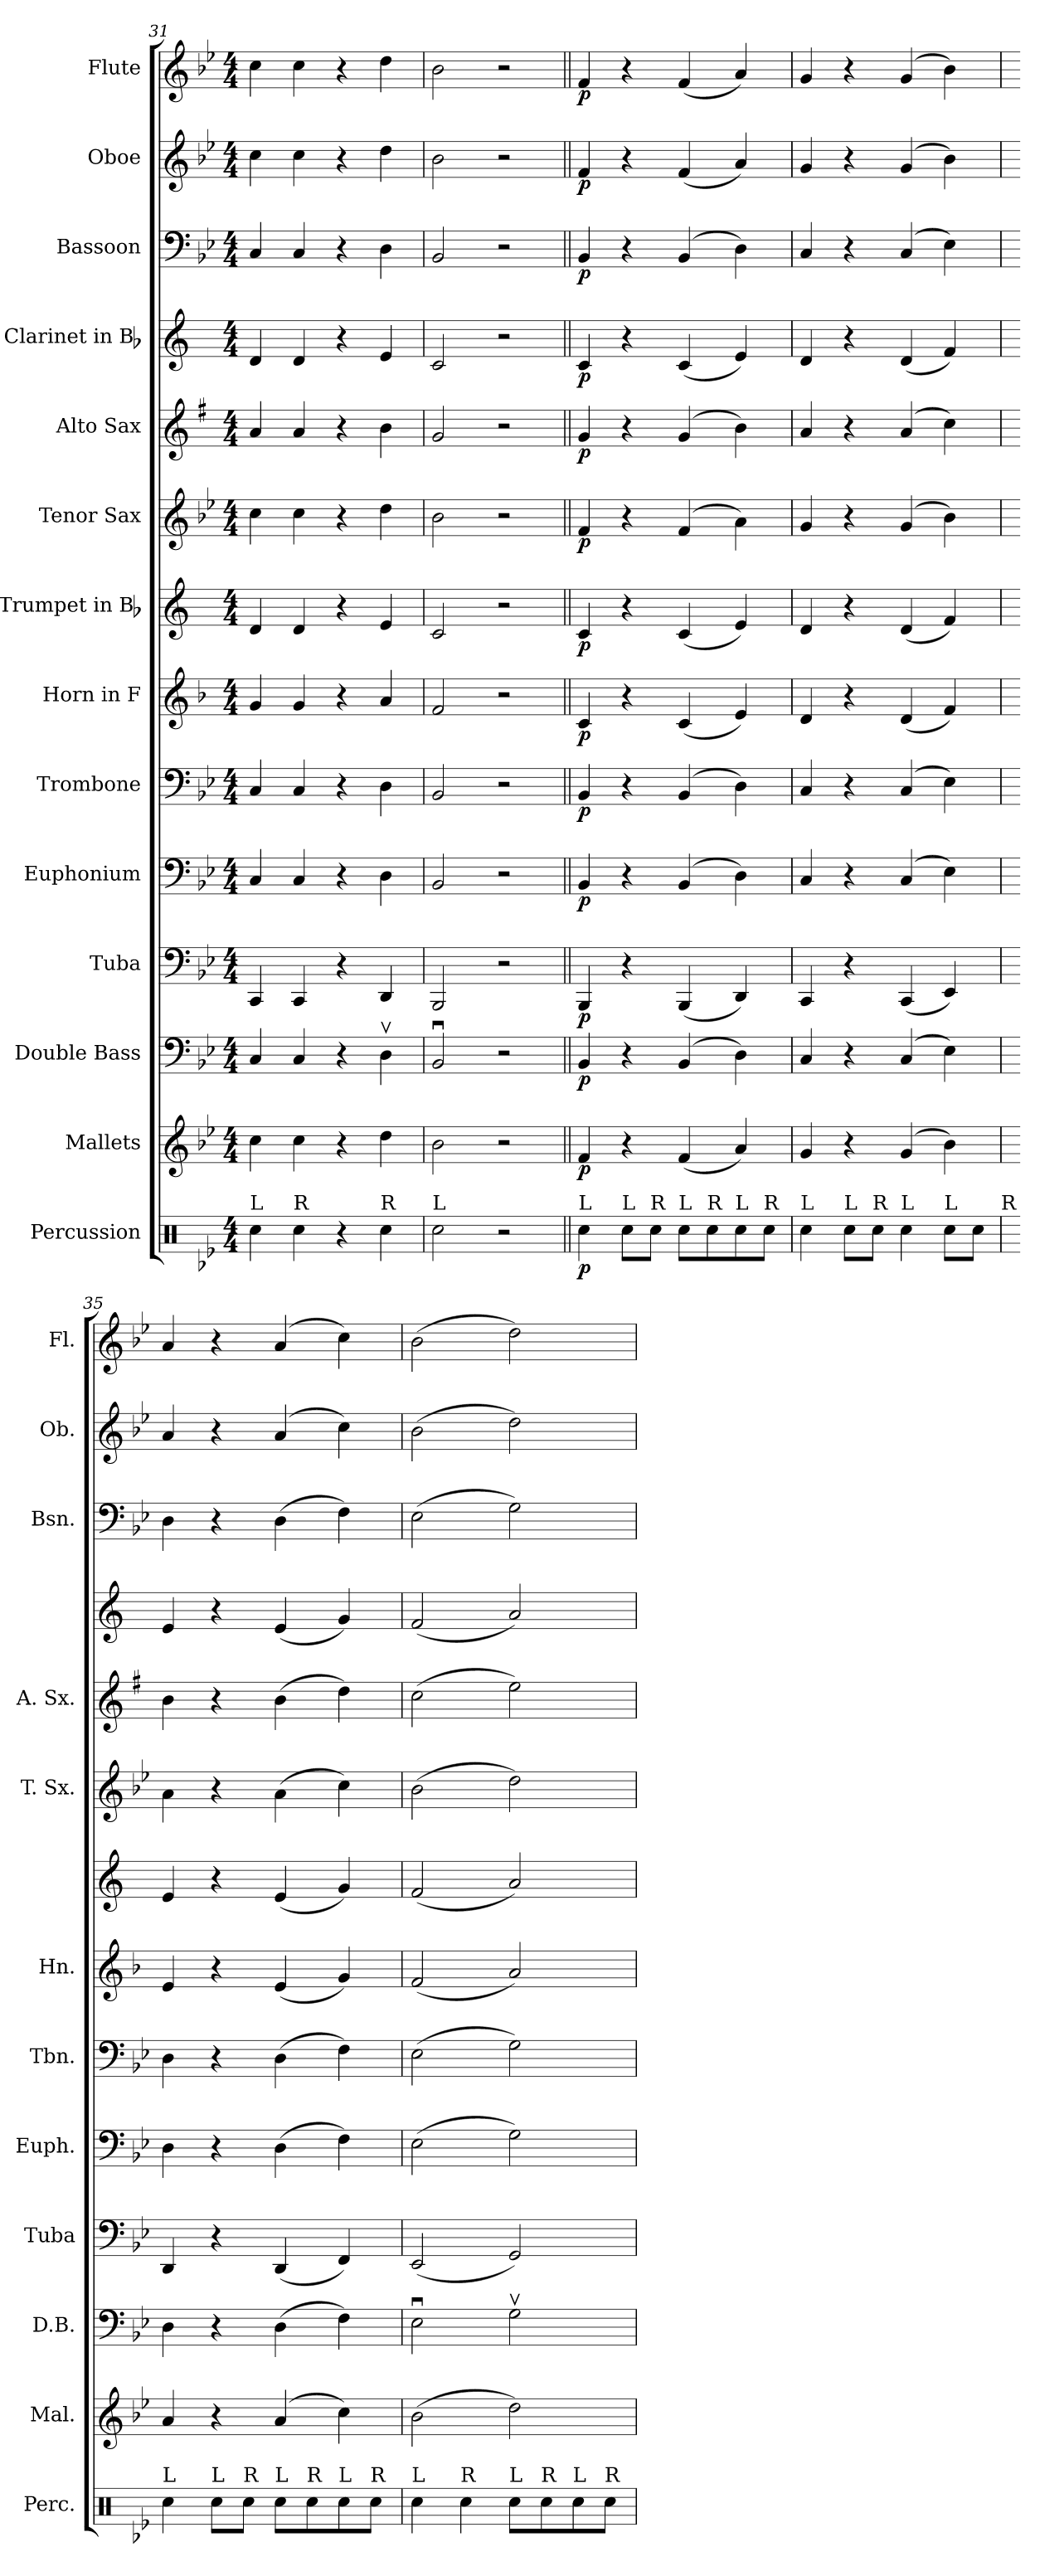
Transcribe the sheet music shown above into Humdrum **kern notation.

**kern	**dynam	**kern	**dynam	**kern	**dynam	**kern	**dynam	**kern	**dynam	**kern	**dynam	**kern	**dynam	**kern	**dynam	**kern	**dynam	**kern	**dynam	**kern	**dynam	**kern	**dynam	**kern	**dynam	**kern	**dynam
*part14	*part14	*part13	*part13	*part12	*part12	*part11	*part11	*part10	*part10	*part9	*part9	*part8	*part8	*part7	*part7	*part6	*part6	*part5	*part5	*part4	*part4	*part3	*part3	*part2	*part2	*part1	*part1
*staff14	*staff14	*staff13	*staff13	*staff12	*staff12	*staff11	*staff11	*staff10	*staff10	*staff9	*staff9	*staff8	*staff8	*staff7	*staff7	*staff6	*staff6	*staff5	*staff5	*staff4	*staff4	*staff3	*staff3	*staff2	*staff2	*staff1	*staff1
*I"Percussion	*	*I"Mallets	*	*I"Double Bass	*	*I"Tuba	*	*I"Euphonium	*	*I"Trombone	*	*I"Horn in F	*	*I"Trumpet in Bb	*	*I"Tenor Sax	*	*I"Alto Sax	*	*I"Clarinet in Bb	*	*I"Bassoon	*	*I"Oboe	*	*I"Flute	*
*I'Perc.	*	*I'Mal.	*	*I'D.B.	*	*I'Tuba	*	*I'Euph.	*	*I'Tbn.	*	*I'Hn.	*	*	*	*I'T. Sx.	*	*I'A. Sx.	*	*	*	*I'Bsn.	*	*I'Ob.	*	*I'Fl.	*
*clefX	*	*clefG2	*	*clefF4	*	*clefF4	*	*clefF4	*	*clefF4	*	*clefG2	*	*clefG2	*	*clefG2	*	*clefG2	*	*clefG2	*	*clefF4	*	*clefG2	*	*clefG2	*
*	*	*	*	*ITrd7c12	*	*	*	*	*	*	*	*ITrd4c7	*	*ITrd1c2	*	*ITrd8c14	*	*ITrd5c9	*	*ITrd1c2	*	*	*	*	*	*	*
*k[b-e-]	*	*k[b-e-]	*	*k[b-e-]	*	*k[b-e-]	*	*k[b-e-]	*	*k[b-e-]	*	*k[b-e-]	*	*k[b-e-]	*	*k[b-e-]	*	*k[b-e-]	*	*k[b-e-]	*	*k[b-e-]	*	*k[b-e-]	*	*k[b-e-]	*
*B-:	*	*B-:	*	*B-:	*	*B-:	*	*B-:	*	*B-:	*	*B-:	*	*B-:	*	*B-:	*	*B-:	*	*B-:	*	*B-:	*	*B-:	*	*B-:	*
*M4/4	*	*M4/4	*	*M4/4	*	*M4/4	*	*M4/4	*	*M4/4	*	*M4/4	*	*M4/4	*	*M4/4	*	*M4/4	*	*M4/4	*	*M4/4	*	*M4/4	*	*M4/4	*
=31	=31	=31	=31	=31	=31	=31	=31	=31	=31	=31	=31	=31	=31	=31	=31	=31	=31	=31	=31	=31	=31	=31	=31	=31	=31	=31	=31
!LO:TX:a:t=L	!	!	!	!	!	!	!	!	!	!	!	!	!	!	!	!	!	!	!	!	!	!	!	!	!	!	!
4Rcc\	.	4cc\	.	4CC/	.	4CC/	.	4C/	.	4C/	.	4c/	.	4c/	.	4c\	.	4c/	.	4c/	.	4C/	.	4cc\	.	4cc\	.
!LO:TX:a:t=R	!	!	!	!	!	!	!	!	!	!	!	!	!	!	!	!	!	!	!	!	!	!	!	!	!	!	!
4Rcc\	.	4cc\	.	4CC/	.	4CC/	.	4C/	.	4C/	.	4c/	.	4c/	.	4c\	.	4c/	.	4c/	.	4C/	.	4cc\	.	4cc\	.
4r	.	4r	.	4r	.	4r	.	4r	.	4r	.	4r	.	4r	.	4r	.	4r	.	4r	.	4r	.	4r	.	4r	.
!LO:TX:a:t=R	!	!	!	!	!	!	!	!	!	!	!	!	!	!	!	!	!	!	!	!	!	!	!	!	!	!	!
4Rcc\	.	4dd\	.	4DDv>\	.	4DD/	.	4D\	.	4D\	.	4d/	.	4d/	.	4d\	.	4d\	.	4d/	.	4D\	.	4dd\	.	4dd\	.
=32	=32	=32	=32	=32	=32	=32	=32	=32	=32	=32	=32	=32	=32	=32	=32	=32	=32	=32	=32	=32	=32	=32	=32	=32	=32	=32	=32
!LO:TX:a:t=L	!	!	!	!	!	!	!	!	!	!	!	!	!	!	!	!	!	!	!	!	!	!	!	!	!	!	!
2Rcc\	.	2b-\	.	2BBB-u>/	.	2BBB-/	.	2BB-/	.	2BB-/	.	2B-/	.	2B-/	.	2B-\	.	2B-/	.	2B-/	.	2BB-/	.	2b-\	.	2b-\	.
2r	.	2r	.	2r	.	2r	.	2r	.	2r	.	2r	.	2r	.	2r	.	2r	.	2r	.	2r	.	2r	.	2r	.
!!LO:PB:g=z
=33||	=33||	=33||	=33||	=33||	=33||	=33||	=33||	=33||	=33||	=33||	=33||	=33||	=33||	=33||	=33||	=33||	=33||	=33||	=33||	=33||	=33||	=33||	=33||	=33||	=33||	=33||	=33||
!LO:TX:a:t=L	!	!	!	!	!	!	!	!	!	!	!	!	!	!	!	!	!	!	!	!	!	!	!	!	!	!	!
!	!LO:DY:b	!	!LO:DY:b	!	!LO:DY:b	!	!LO:DY:b	!	!LO:DY:b	!	!LO:DY:b	!	!LO:DY:b	!	!LO:DY:b	!	!LO:DY:b	!	!LO:DY:b	!	!LO:DY:b	!	!LO:DY:b	!	!LO:DY:b	!	!LO:DY:b
4Rcc\	p	4f/	p	4BBB-/	p	4BBB-/	p	4BB-/	p	4BB-/	p	4F/	p	4B-/	p	4F/	p	4B-/	p	4B-/	p	4BB-/	p	4f/	p	4f/	p
!LO:TX:a:t=L	!	!	!	!	!	!	!	!	!	!	!	!	!	!	!	!	!	!	!	!	!	!	!	!	!	!	!
8Rcc\L	.	4r	.	4r	.	4r	.	4r	.	4r	.	4r	.	4r	.	4r	.	4r	.	4r	.	4r	.	4r	.	4r	.
!LO:TX:a:t=R	!	!	!	!	!	!	!	!	!	!	!	!	!	!	!	!	!	!	!	!	!	!	!	!	!	!	!
8Rcc\J	.	.	.	.	.	.	.	.	.	.	.	.	.	.	.	.	.	.	.	.	.	.	.	.	.	.	.
!LO:TX:a:t=L	!	!	!	!	!	!	!	!	!	!	!	!	!	!	!	!	!	!	!	!	!	!	!	!	!	!	!
8Rcc\L	.	(<4f/	.	(4BBB-/	.	(<4BBB-/	.	(4BB-/	.	(4BB-/	.	(<4F/	.	(<4B-/	.	(4F/	.	(4B-/	.	(<4B-/	.	(4BB-/	.	(<4f/	.	(<4f/	.
!LO:TX:a:t=R	!	!	!	!	!	!	!	!	!	!	!	!	!	!	!	!	!	!	!	!	!	!	!	!	!	!	!
8Rcc\	.	.	.	.	.	.	.	.	.	.	.	.	.	.	.	.	.	.	.	.	.	.	.	.	.	.	.
!LO:TX:a:t=L	!	!	!	!	!	!	!	!	!	!	!	!	!	!	!	!	!	!	!	!	!	!	!	!	!	!	!
8Rcc\	.	4a/)	.	4DD\)	.	4DD/)	.	4D\)	.	4D\)	.	4A/)	.	4d/)	.	4A\)	.	4d\)	.	4d/)	.	4D\)	.	4a/)	.	4a/)	.
!LO:TX:a:t=R	!	!	!	!	!	!	!	!	!	!	!	!	!	!	!	!	!	!	!	!	!	!	!	!	!	!	!
8Rcc\J	.	.	.	.	.	.	.	.	.	.	.	.	.	.	.	.	.	.	.	.	.	.	.	.	.	.	.
=34	=34	=34	=34	=34	=34	=34	=34	=34	=34	=34	=34	=34	=34	=34	=34	=34	=34	=34	=34	=34	=34	=34	=34	=34	=34	=34	=34
!LO:TX:a:t=L	!	!	!	!	!	!	!	!	!	!	!	!	!	!	!	!	!	!	!	!	!	!	!	!	!	!	!
4Rcc\	.	4g/	.	4CC/	.	4CC/	.	4C/	.	4C/	.	4G/	.	4c/	.	4G/	.	4c/	.	4c/	.	4C/	.	4g/	.	4g/	.
!LO:TX:a:t=L	!	!	!	!	!	!	!	!	!	!	!	!	!	!	!	!	!	!	!	!	!	!	!	!	!	!	!
8Rcc\L	.	4r	.	4r	.	4r	.	4r	.	4r	.	4r	.	4r	.	4r	.	4r	.	4r	.	4r	.	4r	.	4r	.
!LO:TX:a:t=R	!	!	!	!	!	!	!	!	!	!	!	!	!	!	!	!	!	!	!	!	!	!	!	!	!	!	!
8Rcc\J	.	.	.	.	.	.	.	.	.	.	.	.	.	.	.	.	.	.	.	.	.	.	.	.	.	.	.
!LO:TX:a:t=L	!	!	!	!	!	!	!	!	!	!	!	!	!	!	!	!	!	!	!	!	!	!	!	!	!	!	!
4Rcc\	.	(4g/	.	(4CC/	.	(<4CC/	.	(4C/	.	(4C/	.	(<4G/	.	(<4c/	.	(4G/	.	(4c/	.	(<4c/	.	(4C/	.	(4g/	.	(4g/	.
!LO:TX:a:t=L	!	!	!	!	!	!	!	!	!	!	!	!	!	!	!	!	!	!	!	!	!	!	!	!	!	!	!
8Rcc\L	.	4b-\)	.	4EE-\)	.	4EE-/)	.	4E-\)	.	4E-\)	.	4B-/)	.	4e-/)	.	4B-\)	.	4e-\)	.	4e-/)	.	4E-\)	.	4b-\)	.	4b-\)	.
8Rcc\J	.	.	.	.	.	.	.	.	.	.	.	.	.	.	.	.	.	.	.	.	.	.	.	.	.	.	.
!LO:TX:a:t=R	!	!	!	!	!	!	!	!	!	!	!	!	!	!	!	!	!	!	!	!	!	!	!	!	!	!	!
=35	=35	=35	=35	=35	=35	=35	=35	=35	=35	=35	=35	=35	=35	=35	=35	=35	=35	=35	=35	=35	=35	=35	=35	=35	=35	=35	=35
!LO:TX:a:t=L	!	!	!	!	!	!	!	!	!	!	!	!	!	!	!	!	!	!	!	!	!	!	!	!	!	!	!
4Rcc\	.	4a/	.	4DD\	.	4DD/	.	4D\	.	4D\	.	4A/	.	4d/	.	4A\	.	4d\	.	4d/	.	4D\	.	4a/	.	4a/	.
!LO:TX:a:t=L	!	!	!	!	!	!	!	!	!	!	!	!	!	!	!	!	!	!	!	!	!	!	!	!	!	!	!
8Rcc\L	.	4r	.	4r	.	4r	.	4r	.	4r	.	4r	.	4r	.	4r	.	4r	.	4r	.	4r	.	4r	.	4r	.
!LO:TX:a:t=R	!	!	!	!	!	!	!	!	!	!	!	!	!	!	!	!	!	!	!	!	!	!	!	!	!	!	!
8Rcc\J	.	.	.	.	.	.	.	.	.	.	.	.	.	.	.	.	.	.	.	.	.	.	.	.	.	.	.
!LO:TX:a:t=L	!	!	!	!	!	!	!	!	!	!	!	!	!	!	!	!	!	!	!	!	!	!	!	!	!	!	!
8Rcc\L	.	(4a/	.	(>4DD\	.	(<4DD/	.	(>4D\	.	(>4D\	.	(<4A/	.	(<4d/	.	(>4A\	.	(>4d\	.	(<4d/	.	(>4D\	.	(4a/	.	(4a/	.
!LO:TX:a:t=R	!	!	!	!	!	!	!	!	!	!	!	!	!	!	!	!	!	!	!	!	!	!	!	!	!	!	!
8Rcc\	.	.	.	.	.	.	.	.	.	.	.	.	.	.	.	.	.	.	.	.	.	.	.	.	.	.	.
!LO:TX:a:t=L	!	!	!	!	!	!	!	!	!	!	!	!	!	!	!	!	!	!	!	!	!	!	!	!	!	!	!
8Rcc\	.	4cc\)	.	4FF\)	.	4FF/)	.	4F\)	.	4F\)	.	4c/)	.	4f/)	.	4c\)	.	4f\)	.	4f/)	.	4F\)	.	4cc\)	.	4cc\)	.
!LO:TX:a:t=R	!	!	!	!	!	!	!	!	!	!	!	!	!	!	!	!	!	!	!	!	!	!	!	!	!	!	!
8Rcc\J	.	.	.	.	.	.	.	.	.	.	.	.	.	.	.	.	.	.	.	.	.	.	.	.	.	.	.
=36	=36	=36	=36	=36	=36	=36	=36	=36	=36	=36	=36	=36	=36	=36	=36	=36	=36	=36	=36	=36	=36	=36	=36	=36	=36	=36	=36
!LO:TX:a:t=L	!	!	!	!	!	!	!	!	!	!	!	!	!	!	!	!	!	!	!	!	!	!	!	!	!	!	!
4Rcc\	.	(>2b-\	.	2EE-u>\	.	(<2EE-/	.	(>2E-\	.	(>2E-\	.	(<2B-/	.	(<2e-/	.	(>2B-\	.	(>2e-\	.	(<2e-/	.	(>2E-\	.	(>2b-\	.	(>2b-\	.
!LO:TX:a:t=R	!	!	!	!	!	!	!	!	!	!	!	!	!	!	!	!	!	!	!	!	!	!	!	!	!	!	!
4Rcc\	.	.	.	.	.	.	.	.	.	.	.	.	.	.	.	.	.	.	.	.	.	.	.	.	.	.	.
!LO:TX:a:t=L	!	!	!	!	!	!	!	!	!	!	!	!	!	!	!	!	!	!	!	!	!	!	!	!	!	!	!
8Rcc\L	.	2dd\)	.	2GGv>\	.	2GG/)	.	2G\)	.	2G\)	.	2d/)	.	2g/)	.	2d\)	.	2g\)	.	2g/)	.	2G\)	.	2dd\)	.	2dd\)	.
!LO:TX:a:t=R	!	!	!	!	!	!	!	!	!	!	!	!	!	!	!	!	!	!	!	!	!	!	!	!	!	!	!
8Rcc\	.	.	.	.	.	.	.	.	.	.	.	.	.	.	.	.	.	.	.	.	.	.	.	.	.	.	.
!LO:TX:a:t=L	!	!	!	!	!	!	!	!	!	!	!	!	!	!	!	!	!	!	!	!	!	!	!	!	!	!	!
8Rcc\	.	.	.	.	.	.	.	.	.	.	.	.	.	.	.	.	.	.	.	.	.	.	.	.	.	.	.
!LO:TX:a:t=R	!	!	!	!	!	!	!	!	!	!	!	!	!	!	!	!	!	!	!	!	!	!	!	!	!	!	!
8Rcc\J	.	.	.	.	.	.	.	.	.	.	.	.	.	.	.	.	.	.	.	.	.	.	.	.	.	.	.
=	=	=	=	=	=	=	=	=	=	=	=	=	=	=	=	=	=	=	=	=	=	=	=	=	=	=	=
*-	*-	*-	*-	*-	*-	*-	*-	*-	*-	*-	*-	*-	*-	*-	*-	*-	*-	*-	*-	*-	*-	*-	*-	*-	*-	*-	*-
